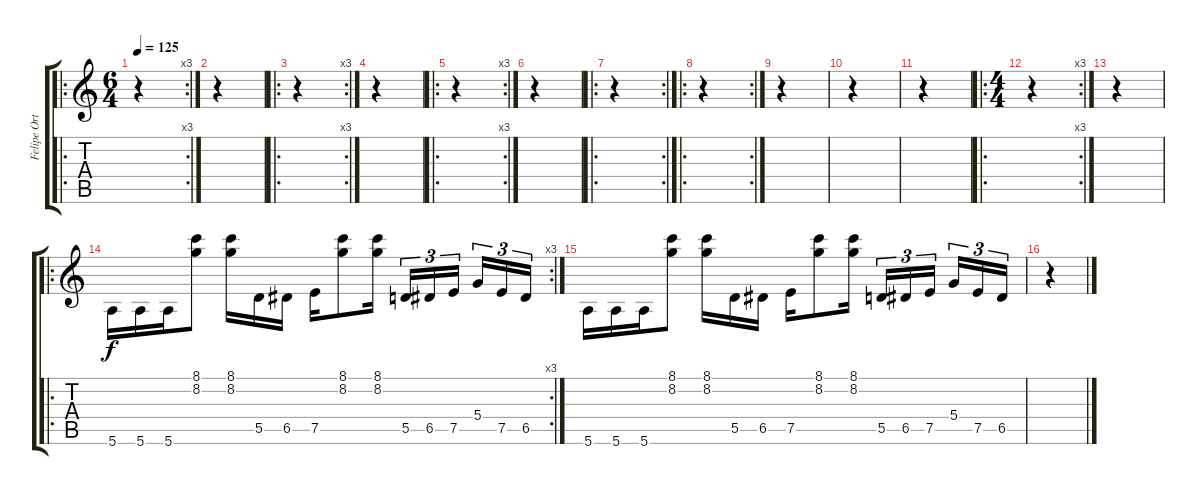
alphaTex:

\track ("Felipe Ortiz" "Felipe Ort") {instrument overdrivenguitar}
\staff {score tabs}
\tuning (E4 B3 G3 D3 A2 E2) {hide}
\ro
\rc 3
\ts (6 4)
\tempo 125
\clef g2
\ks c
r.4{dy f} |
r.4 |
\ro
\rc 3
r.4 |
r.4 |
\ro
\rc 3
r.4 |
r.4 |
\ro
\rc 2
r.4 |
\ro
\rc 2
r.4 |
r.4 |
r.4 |
r.4 |
\ro
\rc 3
\ts (4 4)
r.4 |
r.4 |
\ro
\rc 3
5.6.16 5.6.16 5.6.16 (8.1 8.2).8 (8.1 8.2).16 5.5.16 6.5.16 7.5.16 (8.1 8.2).8 (8.1 8.2).16 5.5.16{tu (3 2)} 6.5.16{tu (3 2)} 7.5.16{tu (3 2)} 5.4.16{tu (3 2)} 7.5.16{tu (3 2)} 6.5.16{tu (3 2)} |
5.6.16 5.6.16 5.6.16 (8.1 8.2).8 (8.1 8.2).16 5.5.16 6.5.16 7.5.16 (8.1 8.2).8 (8.1 8.2).16 5.5.16{tu (3 2)} 6.5.16{tu (3 2)} 7.5.16{tu (3 2)} 5.4.16{tu (3 2)} 7.5.16{tu (3 2)} 6.5.16{tu (3 2)} |
r.4
